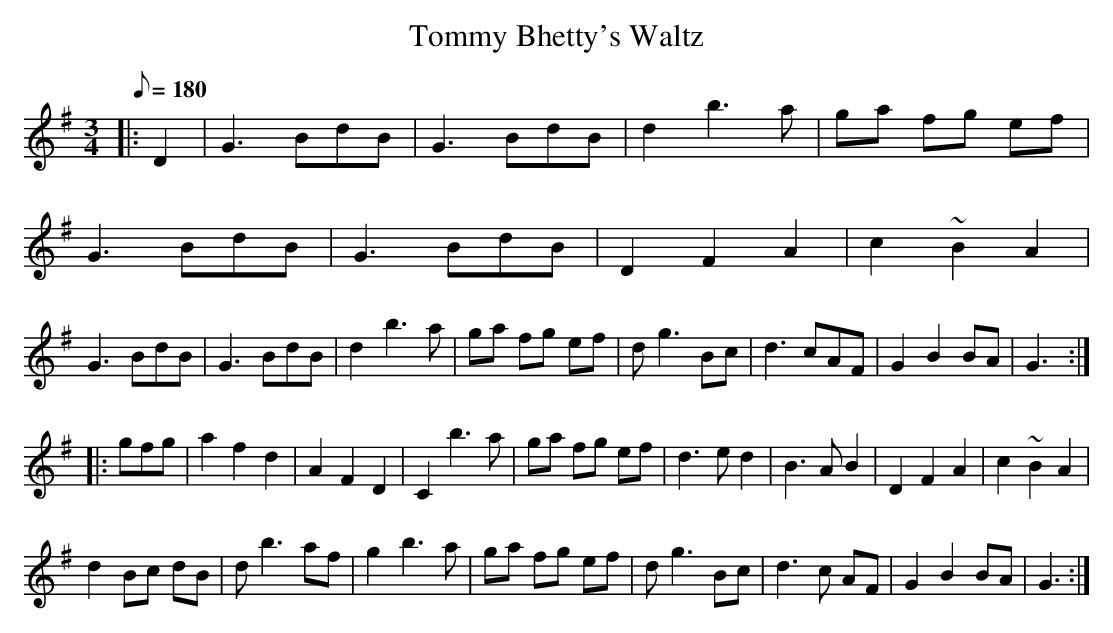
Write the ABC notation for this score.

X:1
T:Tommy Bhetty's Waltz
M:3/4
L:1/8
Q:180
K:G Major
|:D2|G3BdB|G3BdB|d2b3a|ga fg ef|
G3BdB|G3 BdB|D2F2A2|c2~B2A2|
G3BdB|G3BdB|d2b3a|ga fg ef|dg3Bc|d3cAF|G2B2BA|G3:|
|:gfg|a2f2d2|A2F2D2|C2b3a|ga fg ef|d3ed2|B3AB2|D2F2A2|c2~B2A2|
d2Bc dB|db3af|g2b3a|ga fg ef|dg3Bc|d3c AF|G2B2BA|G3:|
